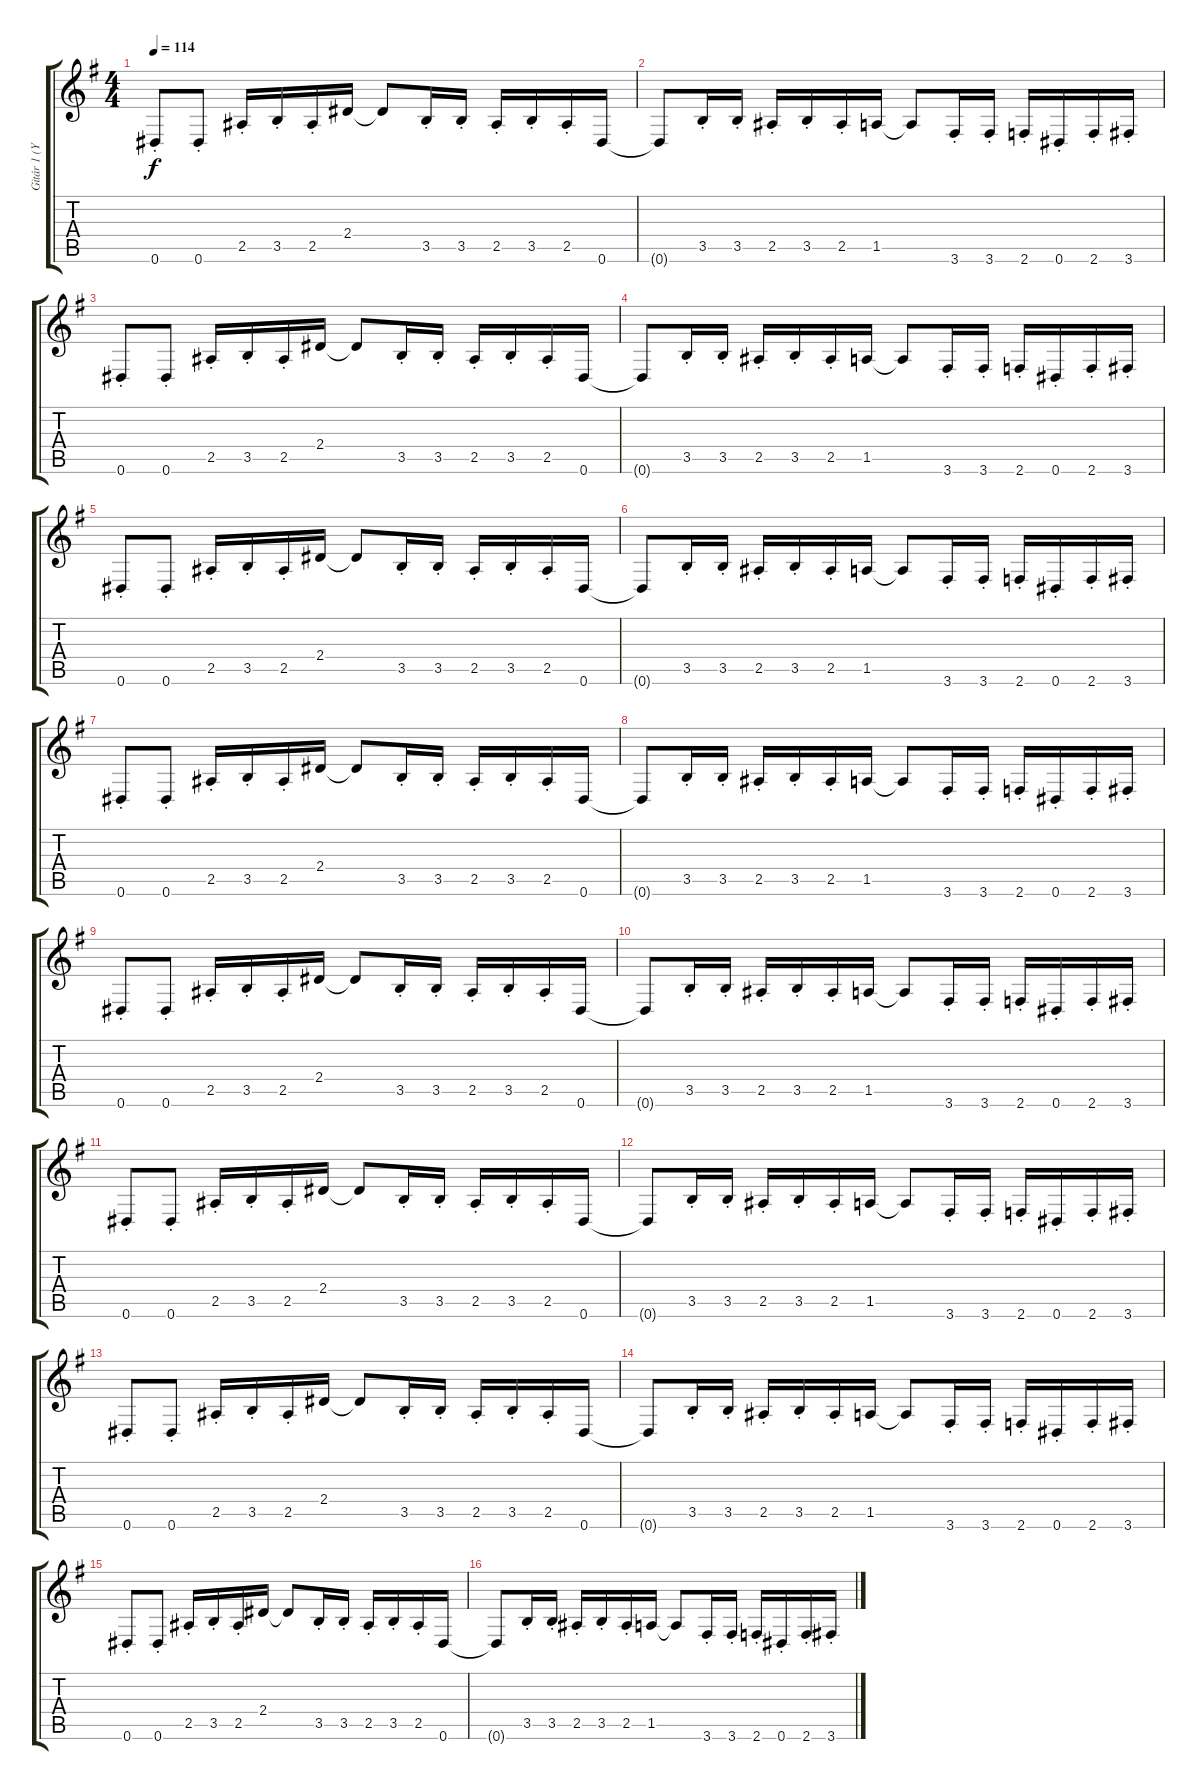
\track ("Gitár 1 (Yngwie Malmsteen)" "Gitár 1 (Y") {instrument distortionguitar}
\staff {score tabs}
\tuning (Eb4 Bb3 Gb3 Db3 Ab2 Eb2) {hide}
\ts (4 4)
\tempo 114
\clef g2
\ks g
0.6{st}.8{dy f} 0.6{st}.8 2.5{st}.16 3.5{st}.16 2.5{st}.16 2.4.16 2.4{t}.8 3.5{st}.16 3.5{st}.16 2.5{st}.16 3.5{st}.16 2.5{st}.16 0.6.16 |
0.6{t}.8 3.5{st}.16 3.5{st}.16 2.5{st}.16 3.5{st}.16 2.5{st}.16 1.5.16 1.5{t}.8 3.6{st}.16 3.6{st}.16 2.6{st}.16 0.6{st}.16 2.6{st}.16 3.6{st}.16 |
0.6{st}.8 0.6{st}.8 2.5{st}.16 3.5{st}.16 2.5{st}.16 2.4.16 2.4{t}.8 3.5{st}.16 3.5{st}.16 2.5{st}.16 3.5{st}.16 2.5{st}.16 0.6.16 |
0.6{t}.8 3.5{st}.16 3.5{st}.16 2.5{st}.16 3.5{st}.16 2.5{st}.16 1.5.16 1.5{t}.8 3.6{st}.16 3.6{st}.16 2.6{st}.16 0.6{st}.16 2.6{st}.16 3.6{st}.16 |
0.6{st}.8 0.6{st}.8 2.5{st}.16 3.5{st}.16 2.5{st}.16 2.4.16 2.4{t}.8 3.5{st}.16 3.5{st}.16 2.5{st}.16 3.5{st}.16 2.5{st}.16 0.6.16 |
0.6{t}.8 3.5{st}.16 3.5{st}.16 2.5{st}.16 3.5{st}.16 2.5{st}.16 1.5.16 1.5{t}.8 3.6{st}.16 3.6{st}.16 2.6{st}.16 0.6{st}.16 2.6{st}.16 3.6{st}.16 |
0.6{st}.8 0.6{st}.8 2.5{st}.16 3.5{st}.16 2.5{st}.16 2.4.16 2.4{t}.8 3.5{st}.16 3.5{st}.16 2.5{st}.16 3.5{st}.16 2.5{st}.16 0.6.16 |
0.6{t}.8 3.5{st}.16 3.5{st}.16 2.5{st}.16 3.5{st}.16 2.5{st}.16 1.5.16 1.5{t}.8 3.6{st}.16 3.6{st}.16 2.6{st}.16 0.6{st}.16 2.6{st}.16 3.6{st}.16 |
0.6{st}.8 0.6{st}.8 2.5{st}.16 3.5{st}.16 2.5{st}.16 2.4.16 2.4{t}.8 3.5{st}.16 3.5{st}.16 2.5{st}.16 3.5{st}.16 2.5{st}.16 0.6.16 |
0.6{t}.8 3.5{st}.16 3.5{st}.16 2.5{st}.16 3.5{st}.16 2.5{st}.16 1.5.16 1.5{t}.8 3.6{st}.16 3.6{st}.16 2.6{st}.16 0.6{st}.16 2.6{st}.16 3.6{st}.16 |
0.6{st}.8 0.6{st}.8 2.5{st}.16 3.5{st}.16 2.5{st}.16 2.4.16 2.4{t}.8 3.5{st}.16 3.5{st}.16 2.5{st}.16 3.5{st}.16 2.5{st}.16 0.6.16 |
0.6{t}.8 3.5{st}.16 3.5{st}.16 2.5{st}.16 3.5{st}.16 2.5{st}.16 1.5.16 1.5{t}.8 3.6{st}.16 3.6{st}.16 2.6{st}.16 0.6{st}.16 2.6{st}.16 3.6{st}.16 |
0.6{st}.8 0.6{st}.8 2.5{st}.16 3.5{st}.16 2.5{st}.16 2.4.16 2.4{t}.8 3.5{st}.16 3.5{st}.16 2.5{st}.16 3.5{st}.16 2.5{st}.16 0.6.16 |
0.6{t}.8 3.5{st}.16 3.5{st}.16 2.5{st}.16 3.5{st}.16 2.5{st}.16 1.5.16 1.5{t}.8 3.6{st}.16 3.6{st}.16 2.6{st}.16 0.6{st}.16 2.6{st}.16 3.6{st}.16 |
0.6{st}.8 0.6{st}.8 2.5{st}.16 3.5{st}.16 2.5{st}.16 2.4.16 2.4{t}.8 3.5{st}.16 3.5{st}.16 2.5{st}.16 3.5{st}.16 2.5{st}.16 0.6.16 |
0.6{t}.8 3.5{st}.16 3.5{st}.16 2.5{st}.16 3.5{st}.16 2.5{st}.16 1.5.16 1.5{t}.8 3.6{st}.16 3.6{st}.16 2.6{st}.16 0.6{st}.16 2.6{st}.16 3.6{st}.16
